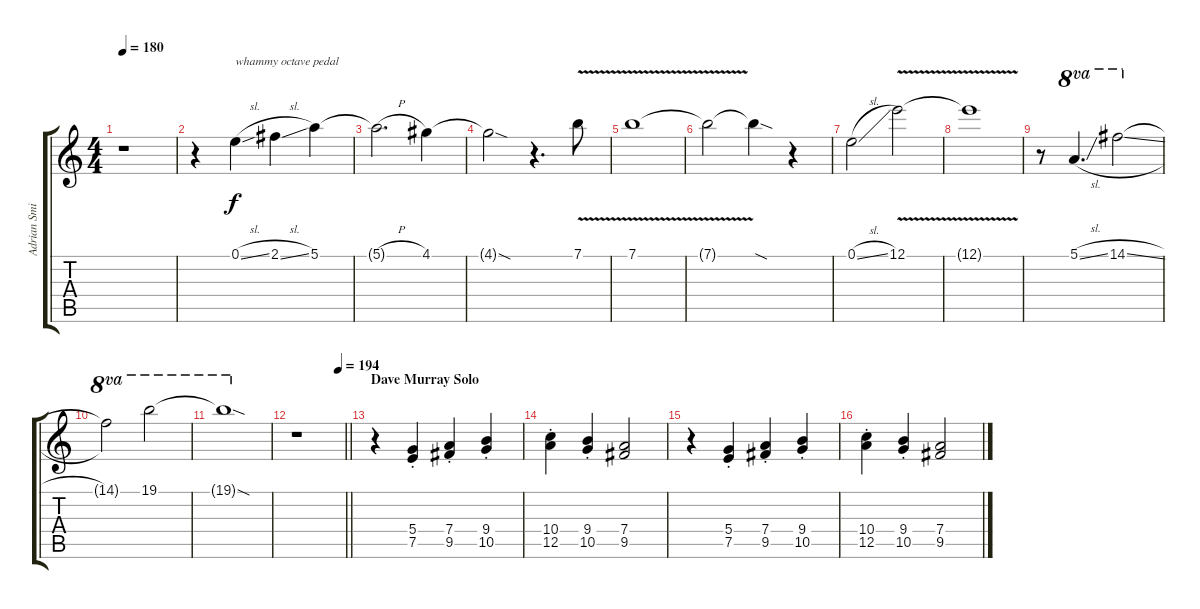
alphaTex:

\track ("Adrian Smith" "Adrian Smi") {instrument distortionguitar}
\staff {score tabs}
\tuning (E4 B3 G3 D3 A2 E2) {hide}
\ts (4 4)
\tempo 180
\clef g2
\ks c
r.1{dy f} |
r.4 0.1{sl}.4{txt "whammy octave pedal"} 2.1{sl}.4 5.1.4 |
5.1{h t}.2{d} 4.1.4 |
4.1{sod t}.2 r.4{d} 7.1{v}.8 |
7.1{v}.1 |
7.1{t}.2 7.1{sod t}.4 r.4 |
0.1{sl}.2 12.1{v}.2 |
12.1{t}.1 |
r.8 5.1{sl}.4{d ot 8va} 14.1{sl}.2{ot 8va} |
14.1{t}.2{ot 8va} 19.1.2{ot 8va} |
19.1{sod t}.1{ot 8va} |
\tempo (194 0.875)
\barLineRight lightlight
r.1 |
\section ("" "Dave Murray Solo")
r.4{volume 11} (5.4{st} 7.5{st}).4 (7.4{st} 9.5{st}).4 (9.4{st} 10.5{st}).4 |
(10.4{st} 12.5{st}).4 (9.4{st} 10.5{st}).4 (7.4 9.5).2 |
r.4 (5.4{st} 7.5{st}).4 (7.4{st} 9.5{st}).4 (9.4{st} 10.5{st}).4 |
(10.4{st} 12.5{st}).4 (9.4{st} 10.5{st}).4 (7.4 9.5).2
